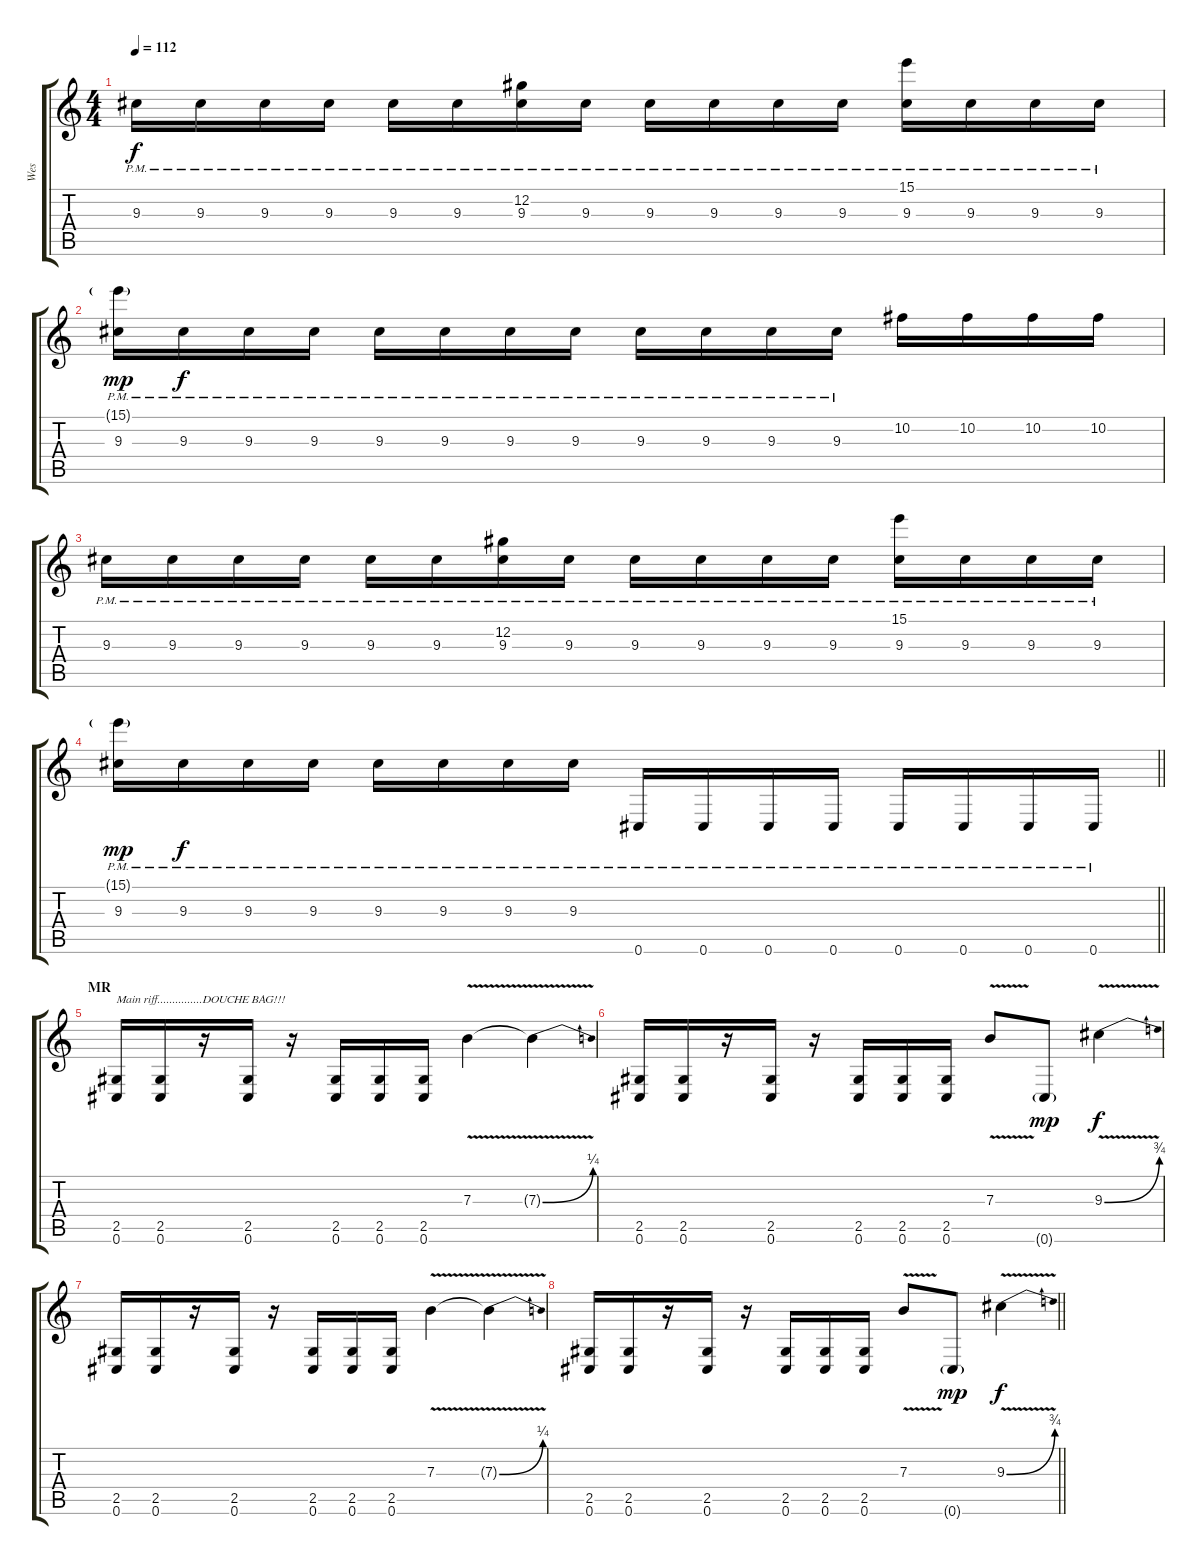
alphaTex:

\track ("Wes" "Wes") {instrument distortionguitar}
\staff {score tabs}
\tuning (Db4 Ab3 E3 B2 Gb2 Db2) {hide}
\ts (4 4)
\tempo 112
\clef g2
\ks c
9.3{pm}.16{dy f} 9.3{pm}.16 9.3{pm}.16 9.3{pm}.16 9.3{pm}.16 9.3{pm}.16 (12.2 9.3{pm}).16 9.3{pm}.16 9.3{pm}.16 9.3{pm}.16 9.3{pm}.16 9.3{pm}.16 (15.1 9.3{pm}).16 9.3{pm}.16 9.3{pm}.16 9.3{pm}.16 |
(15.1{g} 9.3{pm}).16{dy mp} 9.3{pm}.16{dy f} 9.3{pm}.16 9.3{pm}.16 9.3{pm}.16 9.3{pm}.16 9.3{pm}.16 9.3{pm}.16 9.3{pm}.16 9.3{pm}.16 9.3{pm}.16 9.3{pm}.16 10.2.16 10.2.16 10.2.16 10.2.16 |
9.3{pm}.16 9.3{pm}.16 9.3{pm}.16 9.3{pm}.16 9.3{pm}.16 9.3{pm}.16 (12.2 9.3{pm}).16 9.3{pm}.16 9.3{pm}.16 9.3{pm}.16 9.3{pm}.16 9.3{pm}.16 (15.1 9.3{pm}).16 9.3{pm}.16 9.3{pm}.16 9.3{pm}.16 |
\barLineRight lightlight
(15.1{g} 9.3{pm}).16{dy mp} 9.3{pm}.16{dy f} 9.3{pm}.16 9.3{pm}.16 9.3{pm}.16 9.3{pm}.16 9.3{pm}.16 9.3{pm}.16 0.6{pm}.16 0.6{pm}.16 0.6{pm}.16 0.6{pm}.16 0.6{pm}.16 0.6{pm}.16 0.6{pm}.16 0.6{pm}.16 |
\section ("" "MR")
(2.5 0.6).16{txt "Main riff...............DOUCHE BAG!!!"} (2.5 0.6).16 r.16 (2.5 0.6).16 r.16 (2.5 0.6).16 (2.5 0.6).16 (2.5 0.6).16 7.3{v}.4 7.3{be (bend 0 0 60 1) v t}.4 |
(2.5 0.6).16 (2.5 0.6).16 r.16 (2.5 0.6).16 r.16 (2.5 0.6).16 (2.5 0.6).16 (2.5 0.6).16 7.3{v}.8 0.6{g}.8{dy mp} 9.3{be (bend 0 0 60 3) v}.4{dy f} |
(2.5 0.6).16 (2.5 0.6).16 r.16 (2.5 0.6).16 r.16 (2.5 0.6).16 (2.5 0.6).16 (2.5 0.6).16 7.3{v}.4 7.3{be (bend 0 0 60 1) v t}.4 |
\barLineRight lightlight
(2.5 0.6).16 (2.5 0.6).16 r.16 (2.5 0.6).16 r.16 (2.5 0.6).16 (2.5 0.6).16 (2.5 0.6).16 7.3{v}.8 0.6{g}.8{dy mp} 9.3{be (bend 0 0 60 3) v}.4{dy f}
